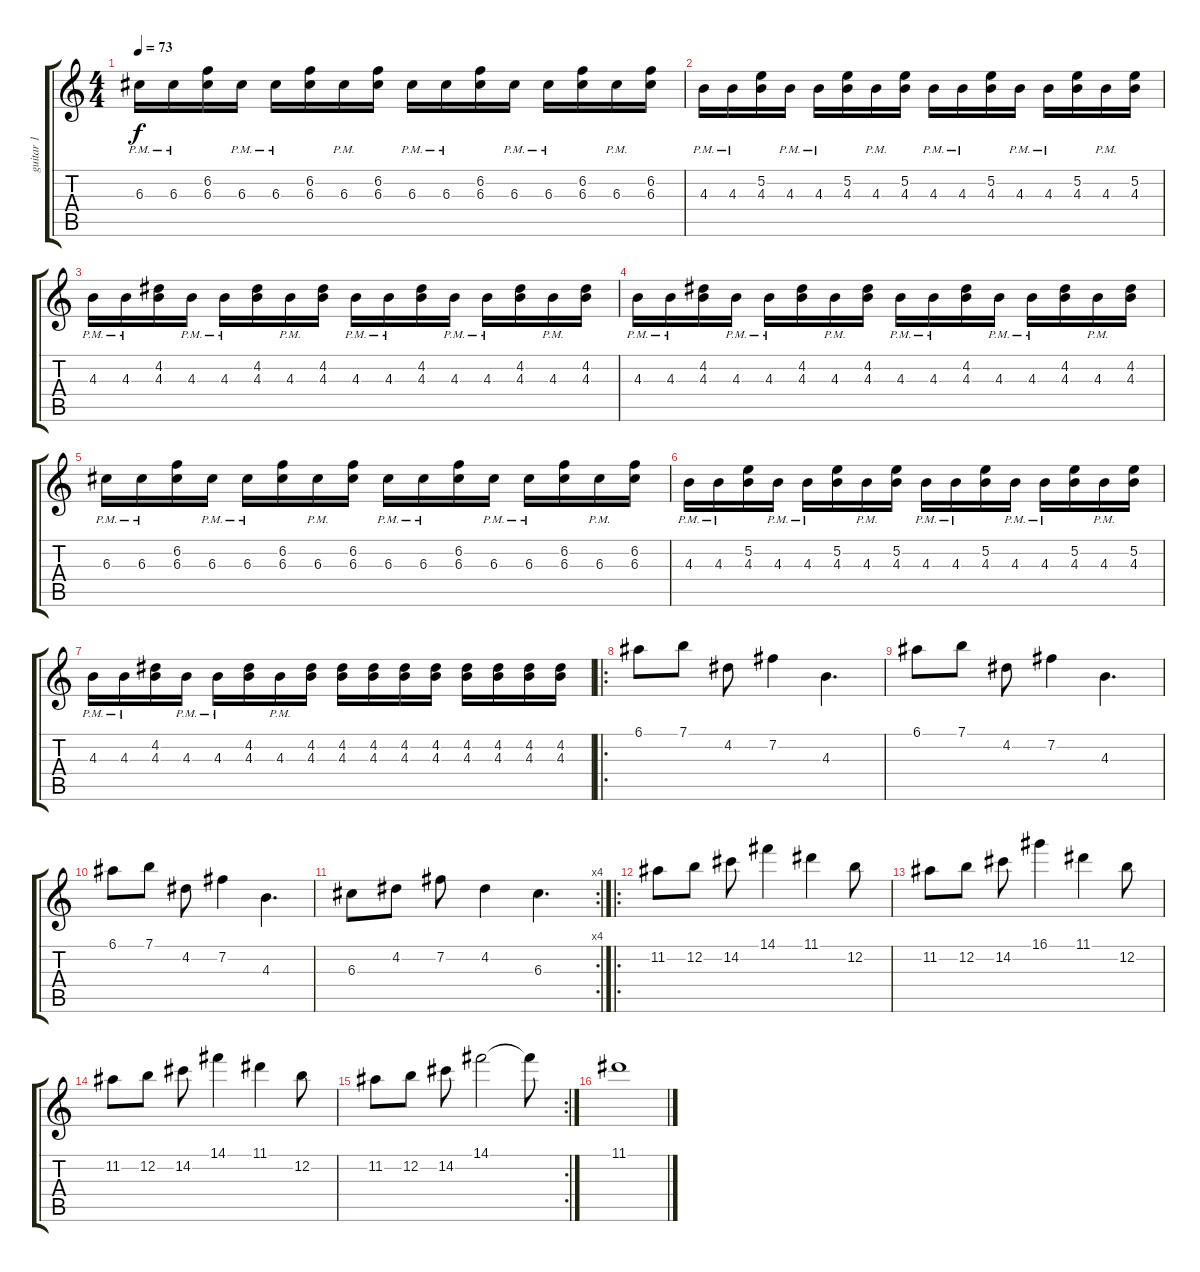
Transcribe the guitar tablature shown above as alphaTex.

\track ("guitar 1" "guitar 1") {instrument electricguitarjazz}
\staff {score tabs}
\tuning (E4 B3 G3 D3 A2 E2) {hide}
\ts (4 4)
\tempo 73
\clef g2
\ks c
6.3{pm}.16{dy f} 6.3{pm}.16 (6.2 6.3).16 6.3{pm}.16 6.3{pm}.16 (6.2 6.3).16 6.3{pm}.16 (6.2 6.3).16 6.3{pm}.16 6.3{pm}.16 (6.2 6.3).16 6.3{pm}.16 6.3{pm}.16 (6.2 6.3).16 6.3{pm}.16 (6.2 6.3).16 |
4.3{pm}.16 4.3{pm}.16 (5.2 4.3).16 4.3{pm}.16 4.3{pm}.16 (5.2 4.3).16 4.3{pm}.16 (5.2 4.3).16 4.3{pm}.16 4.3{pm}.16 (5.2 4.3).16 4.3{pm}.16 4.3{pm}.16 (5.2 4.3).16 4.3{pm}.16 (5.2 4.3).16 |
4.3{pm}.16 4.3{pm}.16 (4.2 4.3).16 4.3{pm}.16 4.3{pm}.16 (4.2 4.3).16 4.3{pm}.16 (4.2 4.3).16 4.3{pm}.16 4.3{pm}.16 (4.2 4.3).16 4.3{pm}.16 4.3{pm}.16 (4.2 4.3).16 4.3{pm}.16 (4.2 4.3).16 |
4.3{pm}.16 4.3{pm}.16 (4.2 4.3).16 4.3{pm}.16 4.3{pm}.16 (4.2 4.3).16 4.3{pm}.16 (4.2 4.3).16 4.3{pm}.16 4.3{pm}.16 (4.2 4.3).16 4.3{pm}.16 4.3{pm}.16 (4.2 4.3).16 4.3{pm}.16 (4.2 4.3).16 |
6.3{pm}.16 6.3{pm}.16 (6.2 6.3).16 6.3{pm}.16 6.3{pm}.16 (6.2 6.3).16 6.3{pm}.16 (6.2 6.3).16 6.3{pm}.16 6.3{pm}.16 (6.2 6.3).16 6.3{pm}.16 6.3{pm}.16 (6.2 6.3).16 6.3{pm}.16 (6.2 6.3).16 |
4.3{pm}.16 4.3{pm}.16 (5.2 4.3).16 4.3{pm}.16 4.3{pm}.16 (5.2 4.3).16 4.3{pm}.16 (5.2 4.3).16 4.3{pm}.16 4.3{pm}.16 (5.2 4.3).16 4.3{pm}.16 4.3{pm}.16 (5.2 4.3).16 4.3{pm}.16 (5.2 4.3).16 |
4.3{pm}.16 4.3{pm}.16 (4.2 4.3).16 4.3{pm}.16 4.3{pm}.16 (4.2 4.3).16 4.3{pm}.16 (4.2 4.3).16 (4.2 4.3).16 (4.2 4.3).16 (4.2 4.3).16 (4.2 4.3).16 (4.2 4.3).16 (4.2 4.3).16 (4.2 4.3).16 (4.2 4.3).16 |
\ro
6.1.8 7.1.8 4.2.8 7.2.4 4.3.4{d} |
6.1.8 7.1.8 4.2.8 7.2.4 4.3.4{d} |
6.1.8 7.1.8 4.2.8 7.2.4 4.3.4{d} |
\rc 4
6.3.8 4.2.8 7.2.8 4.2.4 6.3.4{d} |
\ro
11.2.8 12.2.8 14.2.8 14.1.4 11.1.4 12.2.8 |
11.2.8 12.2.8 14.2.8 16.1.4 11.1.4 12.2.8 |
11.2.8 12.2.8 14.2.8 14.1.4 11.1.4 12.2.8 |
\rc 2
11.2.8 12.2.8 14.2.8 14.1.2 14.1{t}.8 |
11.1.1
